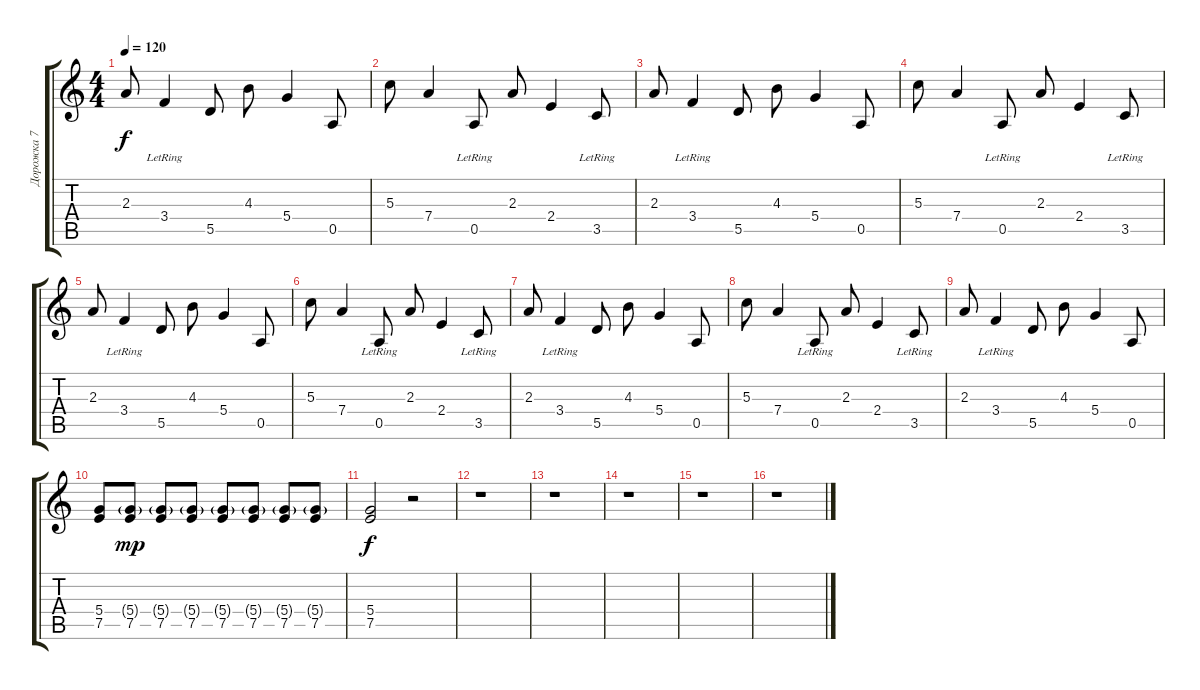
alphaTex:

\track ("Дорожка 7" "Дорожка 7") {instrument acousticguitarsteel}
\staff {score tabs}
\tuning (E4 B3 G3 D3 A2 E2) {hide}
\ts (4 4)
\tempo 120
\clef g2
\ks c
2.3.8{dy f} 3.4{lr}.4 5.5.8 4.3.8 5.4.4 0.5.8 |
5.3.8 7.4.4 0.5{lr}.8 2.3.8 2.4.4 3.5{lr}.8 |
2.3.8 3.4{lr}.4 5.5.8 4.3.8 5.4.4 0.5.8 |
5.3.8 7.4.4 0.5{lr}.8 2.3.8 2.4.4 3.5{lr}.8 |
2.3.8 3.4{lr}.4 5.5.8 4.3.8 5.4.4 0.5.8 |
5.3.8 7.4.4 0.5{lr}.8 2.3.8 2.4.4 3.5{lr}.8 |
2.3.8 3.4{lr}.4 5.5.8 4.3.8 5.4.4 0.5.8 |
5.3.8 7.4.4 0.5{lr}.8 2.3.8 2.4.4 3.5{lr}.8 |
2.3.8 3.4{lr}.4 5.5.8 4.3.8 5.4.4 0.5.8 |
(5.4 7.5).8 (5.4{g} 7.5).8{dy mp} (5.4{g} 7.5).8 (5.4{g} 7.5).8 (5.4{g} 7.5).8 (5.4{g} 7.5).8 (5.4{g} 7.5).8 (5.4{g} 7.5).8 |
(5.4 7.5).2{dy f} r.2 |
r.1 |
r.1 |
r.1 |
r.1 |
r.1
